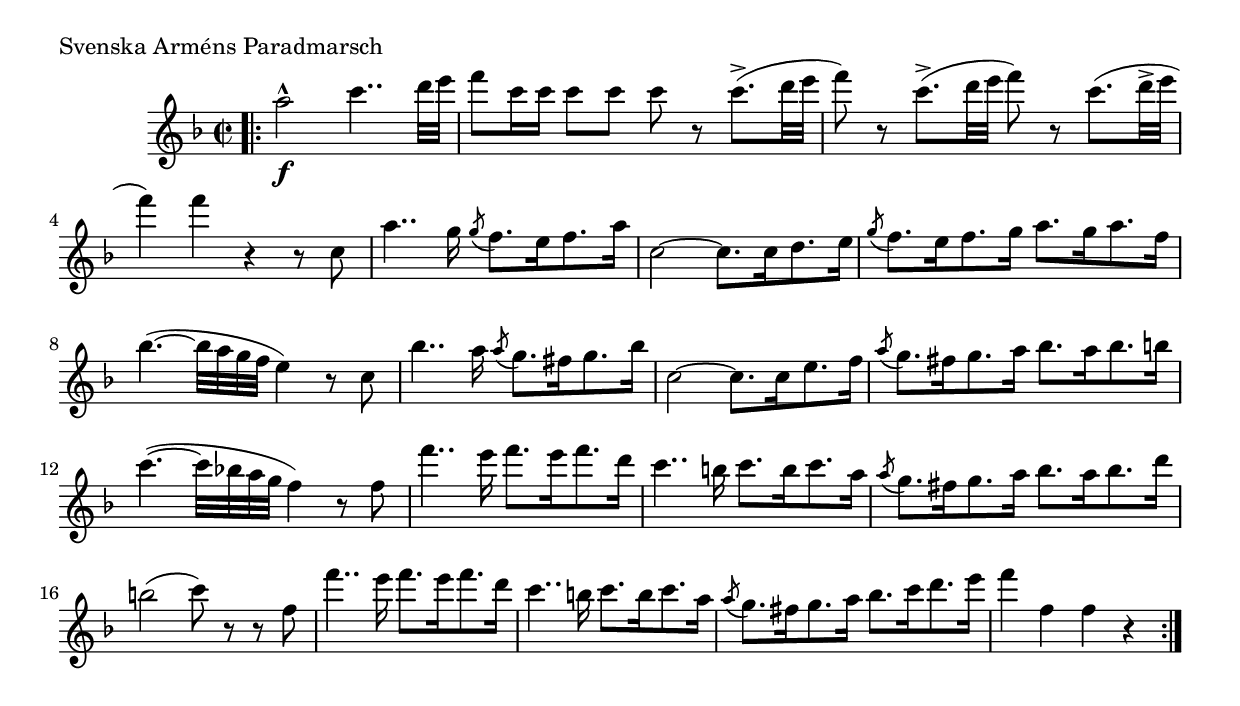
\version "2.22.1"
% When ready to include in collection: 1. Comment out paper, score.
% 				       2. Create include file of relative and
%					  header.
%Comment out from here
%{
#(ly:set-option 'relative-includes #t) 
#(set-default-paper-size "a5" 'landscape)

\include "../../../Includes/Polis_format.ily"

%...to here
%}
  \score {
  
% Svenska Polisens Marscher: 1. Svenska Polisens Paradmarsch

\relative c''' { 
    \clef treble \time 2/2 \key f \major
    \bar ".|:"
    \repeat volta 2 {
    a2^^\f c4.. d32 e |f8 [c16 c] c8 c c r c8.-> (d32 e 
    f8) r c8.-> (d32 e f8) r c8. (d32-> e
    f4) f r r8 c,8 |a'4.. g16 \acciaccatura g8 f8. e16 f8. a16
    c,2~ c8. c16 d8. e16 
    \acciaccatura g8 f8. e16 f8. g16 a8. g16 a8. f16 
    bes4.~ (bes32 a g f e4) r8 c 
    bes'4.. a16 \acciaccatura a8 g8. fis16 g8. bes16 
    c,2~ c8. c16 e8. f16 
    \acciaccatura a8 g8. fis16 g8. a16 bes8. a16 bes8. b16
    c4.~ (c32 bes! a g f4) r8 f8 |f'4.. e16 f8. e16 f8. d16
    c4.. b16 c8.b16 c8. a16 
    \acciaccatura a8 g8. fis16 g8. a16 bes8. a16 bes8. d16
    b2 (c8) r r f, |f'4.. e16 f8. e16 f8. d16
    c4.. b16 c8.b16 c8. a16 
    \acciaccatura a8 g8. fis16 g8. a16 bes8. c16 d8. e16
    f4 f, f r
      }
 }%end relative
    
\header {
    piece = \markup {\concat {"Svenska Arm"\char#233"ns Paradmarsch"}}
    composer = ""
    }
  }%end score
